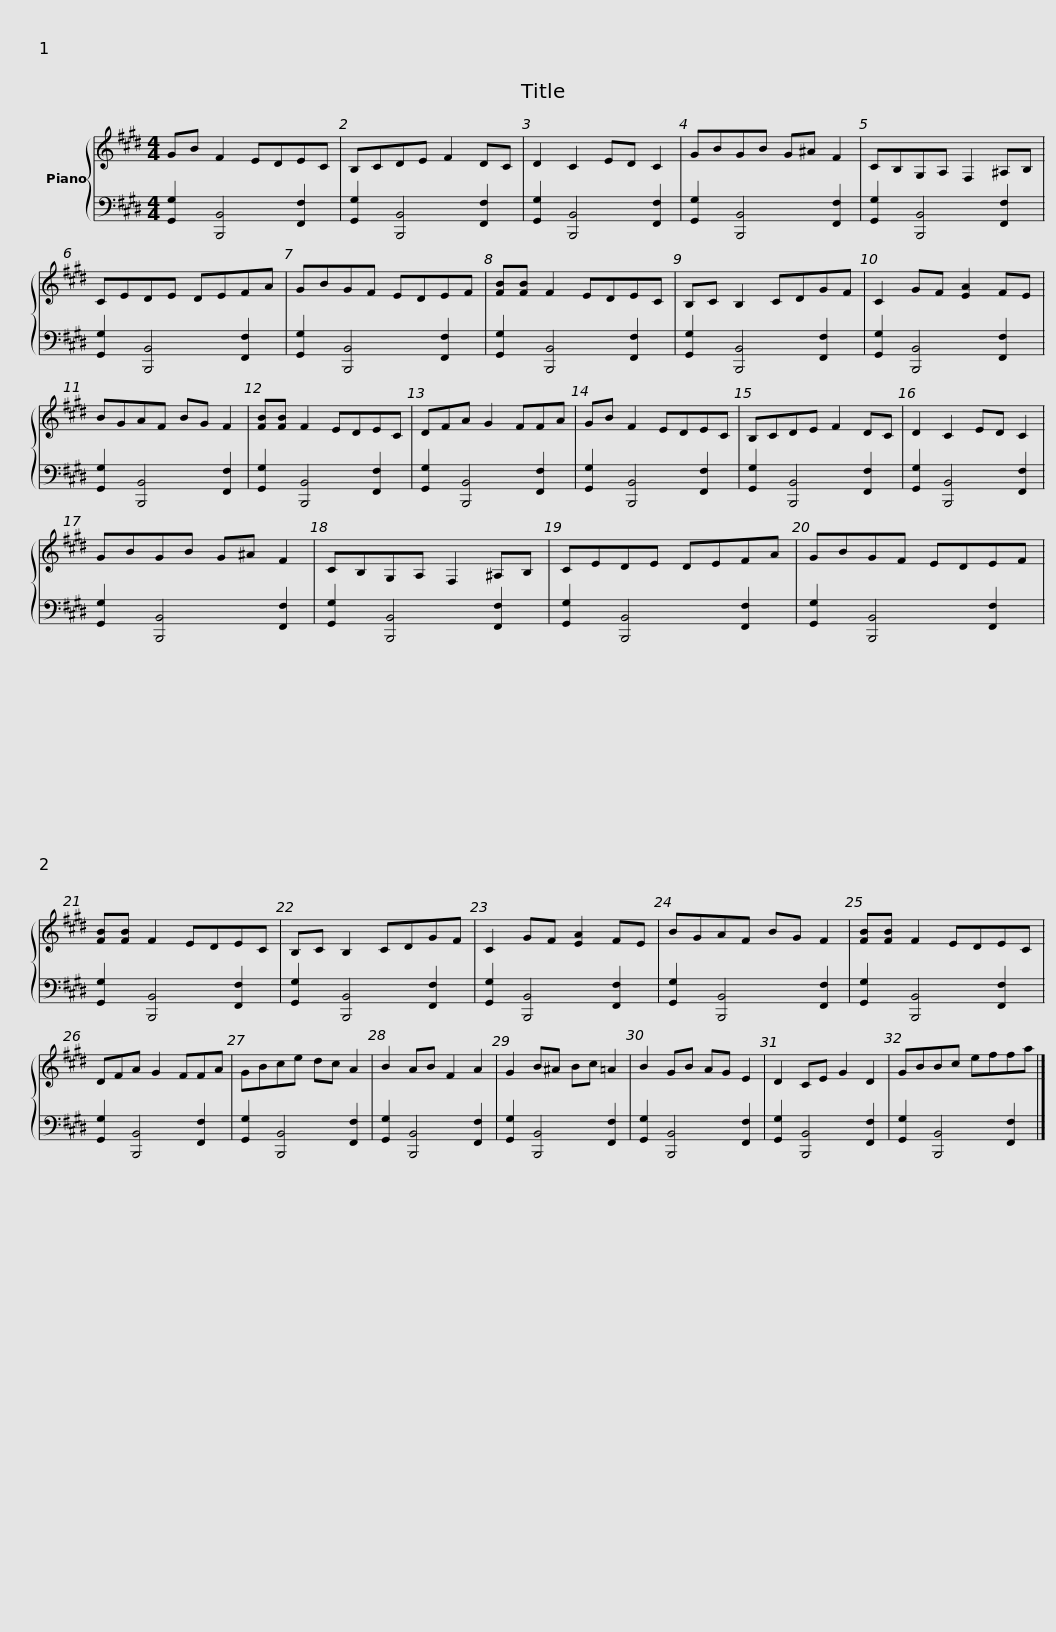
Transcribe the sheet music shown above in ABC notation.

X:1
%%score { 1 | 2 }
L:1/8
M:4/4
I:linebreak $
K:E
V:1 treble
V:2 bass
V:1
 GB F2 EDEC | B,CDE F2 DC | D2 C2 ED C2 | GBGB G^A F2 | CB,G,A, F,2 ^A,B, |$ %5
 CEDE DEFA | GBGF EDEF | [FB][FB] F2 EDEC | B,C B,2 CDGF | C2 GF [EA]2 FE |$ %10
 BGAF BG F2 | [FB][FB] F2 EDEC | DFA G2 FFA | GB F2 EDEC | B,CDE F2 DC | %15
 D2 C2 ED C2 |$ GBGB G^A F2 | CB,G,A, F,2 ^A,B, | CEDE DEFA | GBGF EDEF | %20
 [FB][FB] F2 EDEC |$ B,C B,2 CDGF | C2 GF [EA]2 FE | BGAF BG F2 | [FB][FB] F2 EDEC | %25
 DFA G2 FFA | GBce dc A2 |$ B2 AB F2 A2 | G2 B^A Bc =A2 | B2 GB AG E2 | %30
 D2 CE G2 D2 | GBBc effa |] %32
V:2
 [G,,G,]2 [B,,,B,,]4 [F,,F,]2 | [G,,G,]2 [B,,,B,,]4 [F,,F,]2 | [G,,G,]2 [B,,,B,,]4 [F,,F,]2 | [G,,G,]2 [B,,,B,,]4 [F,,F,]2 | [G,,G,]2 [B,,,B,,]4 [F,,F,]2 |$ %5
 [G,,G,]2 [B,,,B,,]4 [F,,F,]2 | [G,,G,]2 [B,,,B,,]4 [F,,F,]2 | [G,,G,]2 [B,,,B,,]4 [F,,F,]2 | [G,,G,]2 [B,,,B,,]4 [F,,F,]2 | [G,,G,]2 [B,,,B,,]4 [F,,F,]2 |$ %10
 [G,,G,]2 [B,,,B,,]4 [F,,F,]2 | [G,,G,]2 [B,,,B,,]4 [F,,F,]2 | [G,,G,]2 [B,,,B,,]4 [F,,F,]2 | [G,,G,]2 [B,,,B,,]4 [F,,F,]2 | [G,,G,]2 [B,,,B,,]4 [F,,F,]2 | %15
 [G,,G,]2 [B,,,B,,]4 [F,,F,]2 |$ [G,,G,]2 [B,,,B,,]4 [F,,F,]2 | [G,,G,]2 [B,,,B,,]4 [F,,F,]2 | [G,,G,]2 [B,,,B,,]4 [F,,F,]2 | [G,,G,]2 [B,,,B,,]4 [F,,F,]2 | %20
 [G,,G,]2 [B,,,B,,]4 [F,,F,]2 |$ [G,,G,]2 [B,,,B,,]4 [F,,F,]2 | [G,,G,]2 [B,,,B,,]4 [F,,F,]2 | [G,,G,]2 [B,,,B,,]4 [F,,F,]2 | [G,,G,]2 [B,,,B,,]4 [F,,F,]2 | %25
 [G,,G,]2 [B,,,B,,]4 [F,,F,]2 | [G,,G,]2 [B,,,B,,]4 [F,,F,]2 |$ [G,,G,]2 [B,,,B,,]4 [F,,F,]2 | [G,,G,]2 [B,,,B,,]4 [F,,F,]2 | [G,,G,]2 [B,,,B,,]4 [F,,F,]2 | %30
 [G,,G,]2 [B,,,B,,]4 [F,,F,]2 | [G,,G,]2 [B,,,B,,]4 [F,,F,]2 |] %32
